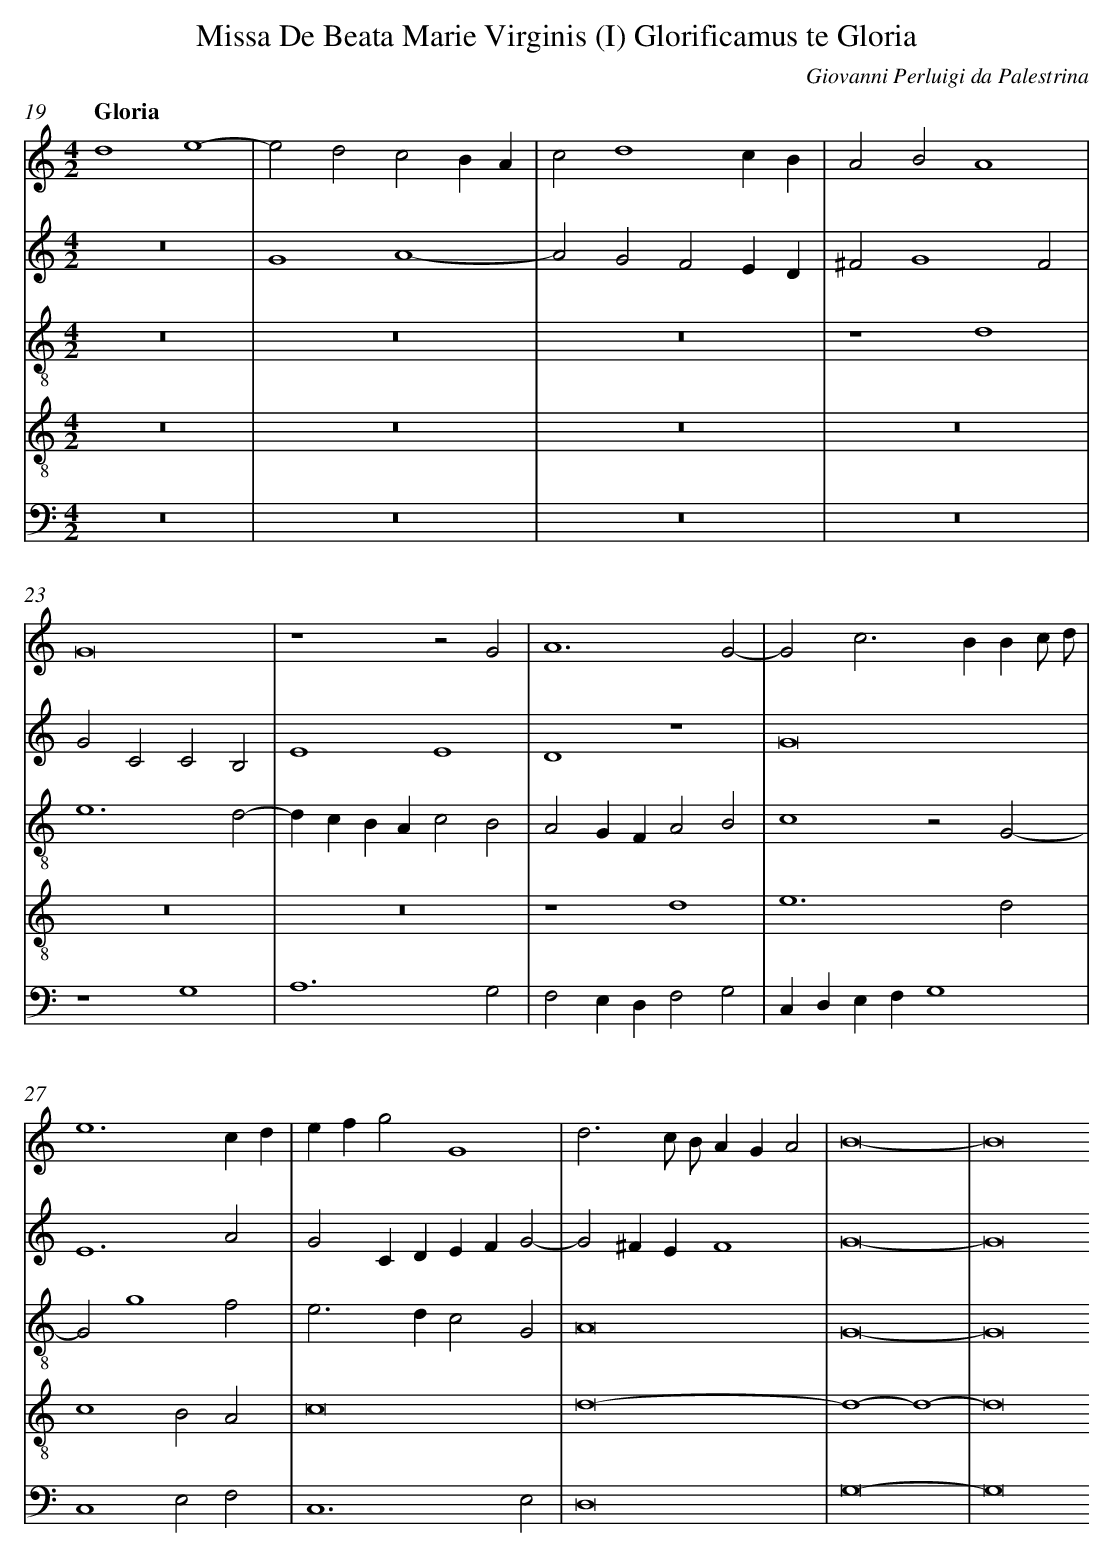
X:1
T: Missa De Beata Marie Virginis (I) Glorificamus te Gloria
C: Giovanni Perluigi da Palestrina
L: 1/4
M: 4/2
Q: "Gloria"
V: 1 clef=treble
V: 2 clef=treble
V: 3 clef=treble-8
V: 4 clef=treble-8
V: 5 clef=bass
K: C
[V:1] d4e4- |
[V:2] z8 |
[V:3] z8 |
[V:4] z8 |
[V:5] z8 |
[V:1] e2d2c2BA |
[V:2] G4A4- |
[V:3] z8 |
[V:4] z8 |
[V:5] z8 |
[V:1] c2d4cB |
[V:2] A2G2F2ED |
[V:3] z8 |
[V:4] z8 |
[V:5] z8 |
[V:1] A2B2A4 |
[V:2] ^F2G4F2 |
[V:3] z4d4 |
[V:4] z8 |
[V:5] z8 |
[V:1] G8 |
[V:2] G2C2C2B,2 |
[V:3] e6d2- |
[V:4] z8 |
[V:5] z4G,4 |
[V:1] z4z2G2 |
[V:2] E4E4 |
[V:3] dcBAc2B2 |
[V:4] z8 |
[V:5] A,6G,2 |
[V:1] A6G2- |
[V:2] D4z4 |
[V:3] A2GFA2B2 |
[V:4] z4d4 |
[V:5] F,2E,D,F,2G,2 |
[V:1] G2c2>B2Bc/ d/ |
[V:2] G8 |
[V:3] c4z2G2- |
[V:4] e6d2 |
[V:5] C,D,E,F,G,4 |
[V:1] e6cd |
[V:2] E6A2 |
[V:3] G2g4f2 |
[V:4] c4B2A2 |
[V:5] C,4E,2F,2 |
[V:1] efg2G4 |
[V:2] G2CDEFG2- |
[V:3] e2>d2c2G2 |
[V:4] c8 |
[V:5] C,6E,2 |
[V:1] d3c/ B/AGA2 |
[V:2] G2^FEF4 |
[V:3] A8 |
[V:4] d8- |
[V:5] D,8 |
[V:1] B8- |
[V:2] G8- |
[V:3] G8- |
[V:4] d4-d4- |
[V:5] G,8- |
[V:1] B8
[V:2] G8
[V:3] G8
[V:4] d8
[V:5] G,8
